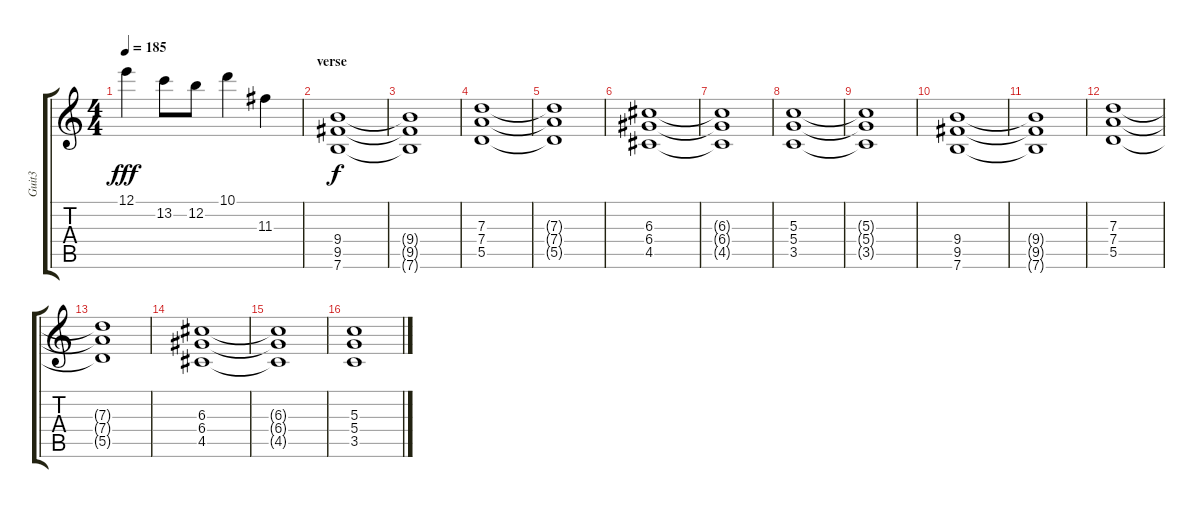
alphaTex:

\track ("Guit3" "Guit3") {instrument acousticguitarnylon}
\staff {score tabs}
\tuning (E4 B3 G3 D3 A2 E2) {hide}
\ts (4 4)
\tempo 185
\clef g2
\ks c
12.1.4{dy fff} 13.2.8 12.2.8 10.1.4 11.3.4 |
\section ("" "verse")
(9.4 9.5 7.6).1{dy f volume 11 instrument overdrivenguitar} |
(9.4{t} 9.5{t} 7.6{t}).1 |
(7.3 7.4 5.5).1 |
(7.3{t} 7.4{t} 5.5{t}).1 |
(6.3 6.4 4.5).1 |
(6.3{t} 6.4{t} 4.5{t}).1 |
(5.3 5.4 3.5).1 |
(5.3{t} 5.4{t} 3.5{t}).1 |
(9.4 9.5 7.6).1{volume 11 instrument overdrivenguitar} |
(9.4{t} 9.5{t} 7.6{t}).1 |
(7.3 7.4 5.5).1 |
(7.3{t} 7.4{t} 5.5{t}).1 |
(6.3 6.4 4.5).1 |
(6.3{t} 6.4{t} 4.5{t}).1 |
(5.3 5.4 3.5).1
